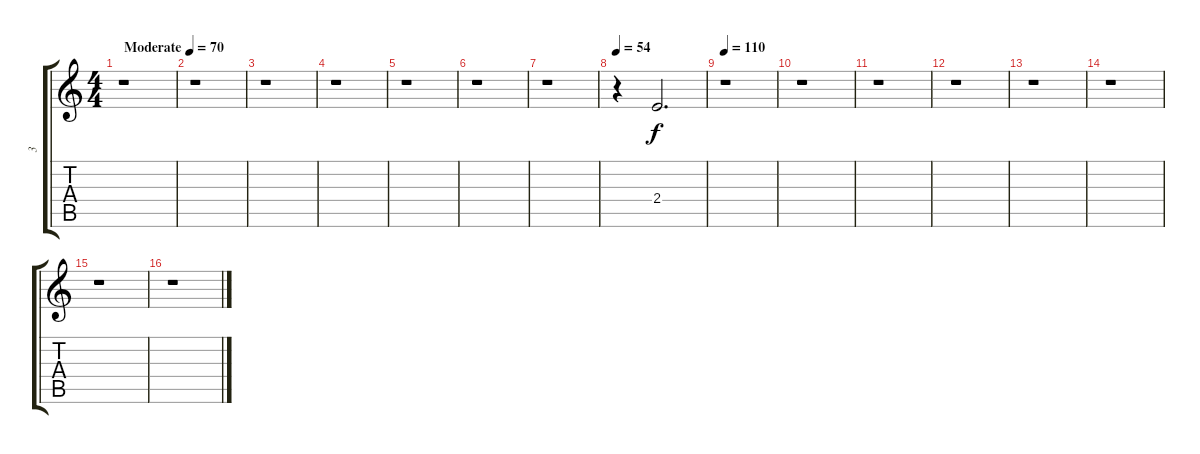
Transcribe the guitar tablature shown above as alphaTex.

\track ("3" "3") {instrument guitarharmonics}
\staff {score tabs}
\tuning (E4 B3 G3 D3 A2 E2) {hide}
\ts (4 4)
\tempo (70 "Moderate")
\clef g2
\ks c
r.1{dy f instrument guitarharmonics} |
r.1 |
r.1 |
r.1 |
r.1 |
r.1 |
r.1 |
\tempo 54
r.4 2.4.2{d} |
\tempo 110
r.1 |
r.1 |
r.1 |
r.1 |
r.1 |
r.1 |
r.1 |
r.1
